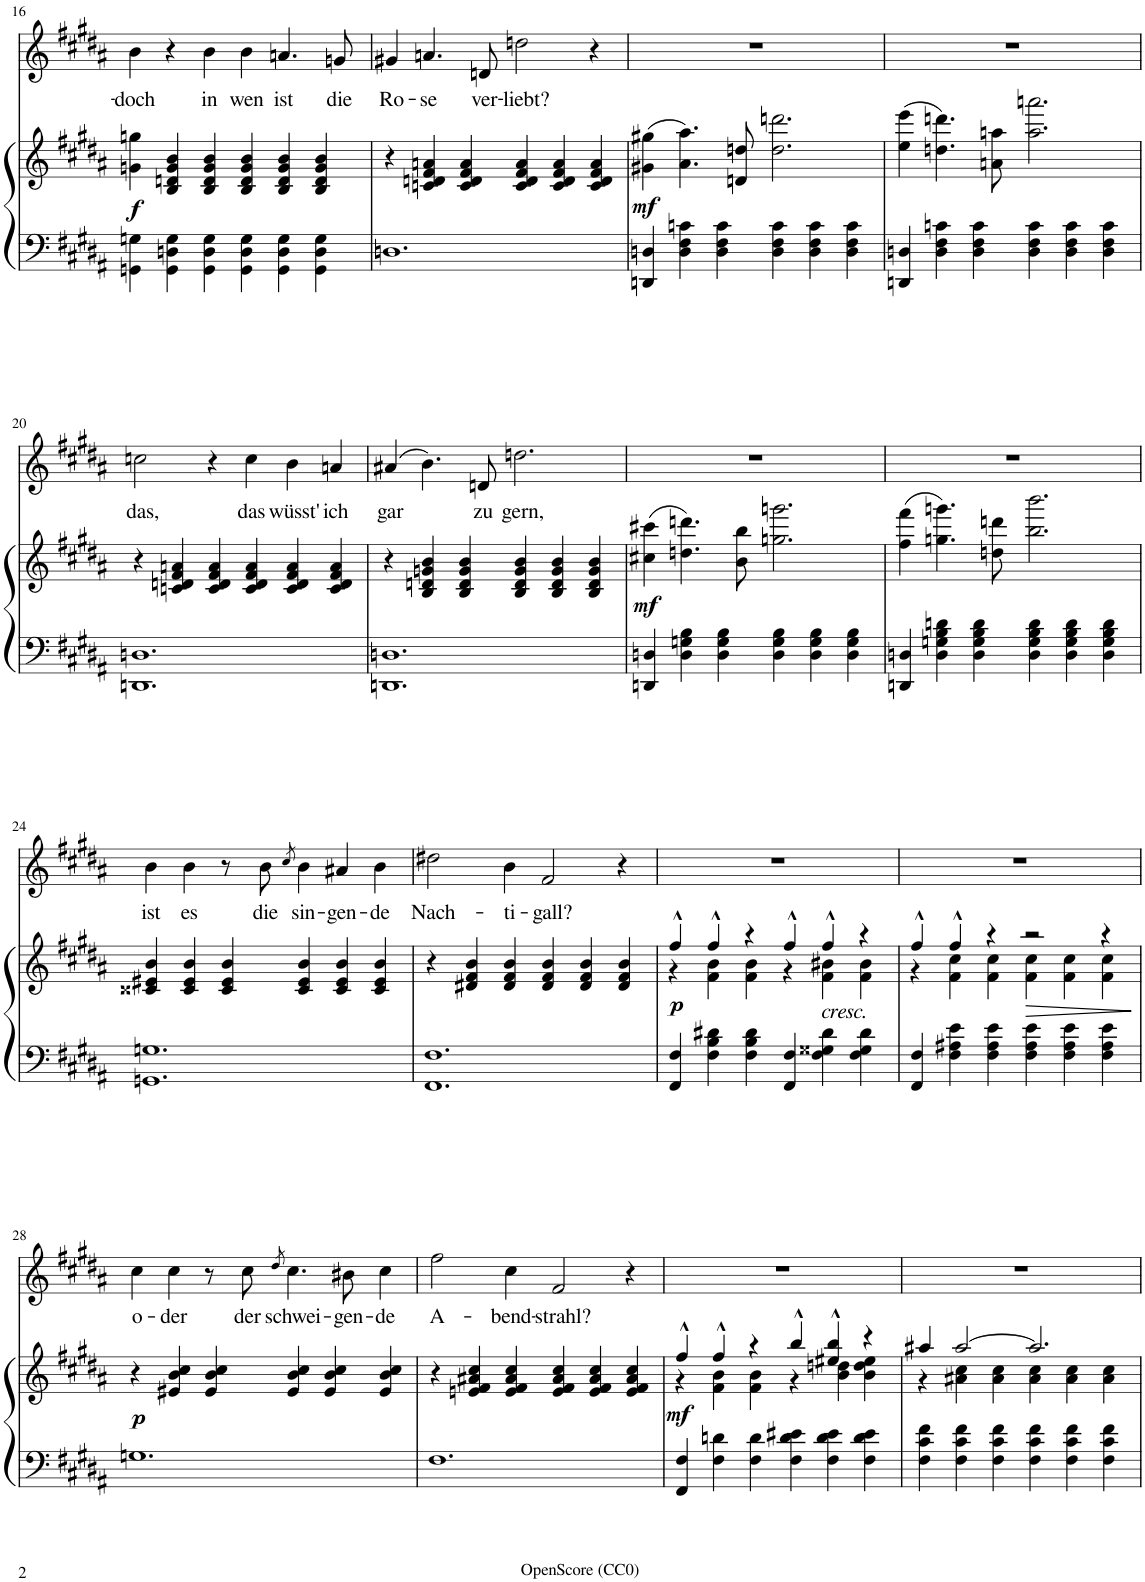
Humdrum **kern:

**kern	**kern	**dynam	**kern	**text
*part2	*part2	*part2	*part1	*part1
*staff3	*staff2	*staff2/3	*staff1	*staff1
*I"Piano	*	*	*I"Stimme Voice	*
*I'Pno	*	*	*	*
!!LO:PB:g=z
*clefF4	*clefG2	*	*clefG2	*
*k[f#c#g#d#a#]	*k[f#c#g#d#a#]	*	*k[f#c#g#d#a#]	*
*M6/4	*M6/4	*	*M6/4	*
=16	=16	=16	=16	=16
!	!	!LO:DY:b	!	!LO:LY:b
4GGn\ 4Gn\	4gn\ 4ggn\	f	4b\	-doch
4GG\ 4Dn\ 4G\	4B/ 4dn/ 4g/ 4b/	.	4r	.
!	!	!	!	!LO:LY:b
4GG\ 4D\ 4G\	4B/ 4d/ 4g/ 4b/	.	4b\	in
!	!	!	!	!LO:LY:b
4GG\ 4D\ 4G\	4B/ 4d/ 4g/ 4b/	.	4b\	wen
!	!	!	!	!LO:LY:b
4GG\ 4D\ 4G\	4B/ 4d/ 4g/ 4b/	.	4.an/	ist
4GG\ 4D\ 4G\	4B/ 4d/ 4g/ 4b/	.	.	.
!	!	!	!	!LO:LY:b
.	.	.	8gn/	die
=17	=17	=17	=17	=17
!	!	!	!	!LO:LY:b
1.Dn	4r	.	4g#X/	Ro-
!	!	!	!	!LO:LY:b
.	4cn/ 4dn/ 4f#/ 4an/	.	4.an/	-se
.	4c/ 4d/ 4f#/ 4a/	.	.	.
!	!	!	!	!LO:LY:b
.	.	.	8dn/	ver-
!	!	!	!	!LO:LY:b
.	4c/ 4d/ 4f#/ 4a/	.	2ddn\	-liebt?
.	4c/ 4d/ 4f#/ 4a/	.	.	.
.	4c/ 4d/ 4f#/ 4a/	.	4r	.
=18	=18	=18	=18	=18
!	!	!LO:DY:b	!	!
4DDn/ 4Dn/	(4g#X\ 4gg#X\	mf	1.r	.
4D\ 4F#\ 4cn\	4.a#\ 4.aa#\)	.	.	.
4D\ 4F#\ 4c\	.	.	.	.
.	8dn/ 8ddn/	.	.	.
4D\ 4F#\ 4c\	2.dd\ 2.dddn\	.	.	.
4D\ 4F#\ 4c\	.	.	.	.
4D\ 4F#\ 4c\	.	.	.	.
=19	=19	=19	=19	=19
4DDn/ 4Dn/	(4ee\ 4eee\	.	1.r	.
4D\ 4F#\ 4cn\	4.ddn\ 4.dddn\)	.	.	.
4D\ 4F#\ 4c\	.	.	.	.
.	8an\ 8aan\	.	.	.
4D\ 4F#\ 4c\	2.aa\ 2.aaan\	.	.	.
4D\ 4F#\ 4c\	.	.	.	.
4D\ 4F#\ 4c\	.	.	.	.
!!LO:LB:g=z
=20	=20	=20	=20	=20
!	!	!	!	!LO:LY:b
1.DDn 1.Dn	4r	.	2ccn\	das,
.	4cn/ 4dn/ 4f#/ 4an/	.	.	.
.	4c/ 4d/ 4f#/ 4a/	.	4r	.
!	!	!	!	!LO:LY:b
.	4c/ 4d/ 4f#/ 4a/	.	4cc\	das
!	!	!	!	!LO:LY:b
.	4c/ 4d/ 4f#/ 4a/	.	4b\	wüsst'
!	!	!	!	!LO:LY:b
.	4c/ 4d/ 4f#/ 4a/	.	4an/	ich
=21	=21	=21	=21	=21
!	!	!	!	!LO:LY:b
1.DDn 1.Dn	4r	.	(4a#X/	gar
.	4B/ 4dn/ 4gn/ 4b/	.	4.b\)	.
.	4B/ 4d/ 4g/ 4b/	.	.	.
!	!	!	!	!LO:LY:b
.	.	.	8dn/	zu
!	!	!	!	!LO:LY:b
.	4B/ 4d/ 4g/ 4b/	.	2.ddn\	gern,
.	4B/ 4d/ 4g/ 4b/	.	.	.
.	4B/ 4d/ 4g/ 4b/	.	.	.
=22	=22	=22	=22	=22
!	!	!LO:DY:b	!	!
4DDn/ 4Dn/	(4cc#X\ 4ccc#X\	mf	1.r	.
4D\ 4Gn\ 4B\	4.ddn\ 4.dddn\)	.	.	.
4D\ 4G\ 4B\	.	.	.	.
.	8b\ 8bb\	.	.	.
4D\ 4G\ 4B\	2.ggn\ 2.gggn\	.	.	.
4D\ 4G\ 4B\	.	.	.	.
4D\ 4G\ 4B\	.	.	.	.
=23	=23	=23	=23	=23
4DDn/ 4Dn/	(4ff#\ 4fff#\	.	1.r	.
4D\ 4Gn\ 4B\ 4dn\	4.ggn\ 4.gggn\)	.	.	.
4D\ 4G\ 4B\ 4d\	.	.	.	.
.	8ddn\ 8dddn\	.	.	.
4D\ 4G\ 4B\ 4d\	2.bb\ 2.bbb\	.	.	.
4D\ 4G\ 4B\ 4d\	.	.	.	.
4D\ 4G\ 4B\ 4d\	.	.	.	.
!!LO:LB:g=z
=24	=24	=24	=24	=24
!	!	!	!	!LO:LY:b
1.GGn 1.Gn	4c##X/ 4e#X/ 4b/	.	4b\	ist
!	!	!	!	!LO:LY:b
.	4c##/ 4e#/ 4b/	.	4b\	es
.	4c##/ 4e#/ 4b/	.	8r	.
!	!	!	!	!LO:LY:b
.	.	.	8b\	die
.	.	.	8qcc#/	.
!	!	!	!	!LO:LY:b
.	4c##/ 4e#/ 4b/	.	4b\	sin-
!	!	!	!	!LO:LY:b
.	4c##/ 4e#/ 4b/	.	4a#X/	-gen-
!	!	!	!	!LO:LY:b
.	4c##/ 4e#/ 4b/	.	4b\	-de
=25	=25	=25	=25	=25
!	!	!	!	!LO:LY:b
1.FF# 1.F#	4r	.	2dd#X\	Nach-
.	4d#X/ 4f#/ 4b/	.	.	.
!	!	!	!	!LO:LY:b
.	4d#/ 4f#/ 4b/	.	4b\	-ti-
!	!	!	!	!LO:LY:b
.	4d#/ 4f#/ 4b/	.	2f#/	-gall?
.	4d#/ 4f#/ 4b/	.	.	.
.	4d#/ 4f#/ 4b/	.	4r	.
=26	=26	=26	=26	=26
*	*^	*	*	*
!	!	!	!LO:DY:b	!	!
4FF#/ 4F#/	4ff#^^/	4r	p	1.r	.
4F#\ 4B\ 4d#X\	4ff#^^/	4f#\ 4b\	.	.	.
4F#\ 4B\ 4d#\	4r	4f#\ 4b\	.	.	.
4FF#/ 4F#/	4ff#^^/	4r	.	.	.
!	!LO:TX:b:i:t=cresc.	!	!	!	!
4F#\ 4G##X\ 4d#\	4ff#^^/	4f#\ 4b#X\	.	.	.
4F#\ 4G##\ 4d#\	4r	4f#\ 4b#\	.	.	.
=27	=27	=27	=27	=27	=27
4FF#/ 4F#/	4ff#^^/	4r	.	1.r	.
4F#\ 4A#X\ 4e\	4ff#^^/	4f#\ 4cc#\	.	.	.
4F#\ 4A#\ 4e\	4r	4f#\ 4cc#\	.	.	.
!	!	!	!LO:HP:b	!	!
4F#\ 4A#\ 4e\	2r	4f#\ 4cc#\	>	.	.
4F#\ 4A#\ 4e\	.	4f#\ 4cc#\	.	.	.
4F#\ 4A#\ 4e\	4r	4f#\ 4cc#\	.	.	.
*	*v	*v	*	*	*
.	.	]	.	.
!!LO:LB:g=z
=28	=28	=28	=28	=28
!	!	!LO:DY:b	!	!LO:LY:b
1.Gn	4r	p	4cc#\	o-
!	!	!	!	!LO:LY:b
.	4e#X/ 4b/ 4cc#/	.	4cc#\	-der
.	4e#/ 4b/ 4cc#/	.	8r	.
!	!	!	!	!LO:LY:b
.	.	.	8cc#\	der
.	.	.	8qdd#/	.
!	!	!	!	!LO:LY:b
.	4e#/ 4b/ 4cc#/	.	4.cc#\	schwei-
.	4e#/ 4b/ 4cc#/	.	.	.
!	!	!	!	!LO:LY:b
.	.	.	8b#X\	-gen-
!	!	!	!	!LO:LY:b
.	4e#/ 4b/ 4cc#/	.	4cc#\	-de
=29	=29	=29	=29	=29
!	!	!	!	!LO:LY:b
1.F#	4r	.	2ff#\	A-
.	4en/ 4f#/ 4a#X/ 4cc#/	.	.	.
!	!	!	!	!LO:LY:b
.	4e/ 4f#/ 4a#/ 4cc#/	.	4cc#\	-bend-
!	!	!	!	!LO:LY:b
.	4e/ 4f#/ 4a#/ 4cc#/	.	2f#/	-strahl?
.	4e/ 4f#/ 4a#/ 4cc#/	.	.	.
.	4e/ 4f#/ 4a#/ 4cc#/	.	4r	.
=30	=30	=30	=30	=30
*	*^	*	*	*
!	!	!	!LO:DY:b	!	!
4FF#/ 4F#/	4ff#^^/	4r	mf	1.r	.
4F#\ 4dn\	4ff#^^/	4f#\ 4b\	.	.	.
4F#\ 4d\	4r	4f#\ 4b\	.	.	.
4F#\ 4d\ 4e#X\	4bb^^/	4r	.	.	.
4F#\ 4d\ 4e#\	4ee#X/^^ 4bb/^^	4b\ 4ddn\	.	.	.
4F#\ 4d\ 4e#\	4r	4b\ 4dd\ 4ee#\	.	.	.
=31	=31	=31	=31	=31	=31
4F#\ 4c#\ 4f#\	4aa#X/	4r	.	1.r	.
4F#\ 4c#\ 4f#\	[2aa#/	4a#X\ 4cc#\	.	.	.
4F#\ 4c#\ 4f#\	.	4a#\ 4cc#\	.	.	.
4F#\ 4c#\ 4f#\	2.aa#/]	4a#\ 4cc#\	.	.	.
4F#\ 4c#\ 4f#\	.	4a#\ 4cc#\	.	.	.
4F#\ 4c#\ 4f#\	.	4a#\ 4cc#\	.	.	.
*	*v	*v	*	*	*
=	=	=	=	=
*-	*-	*-	*-	*-
